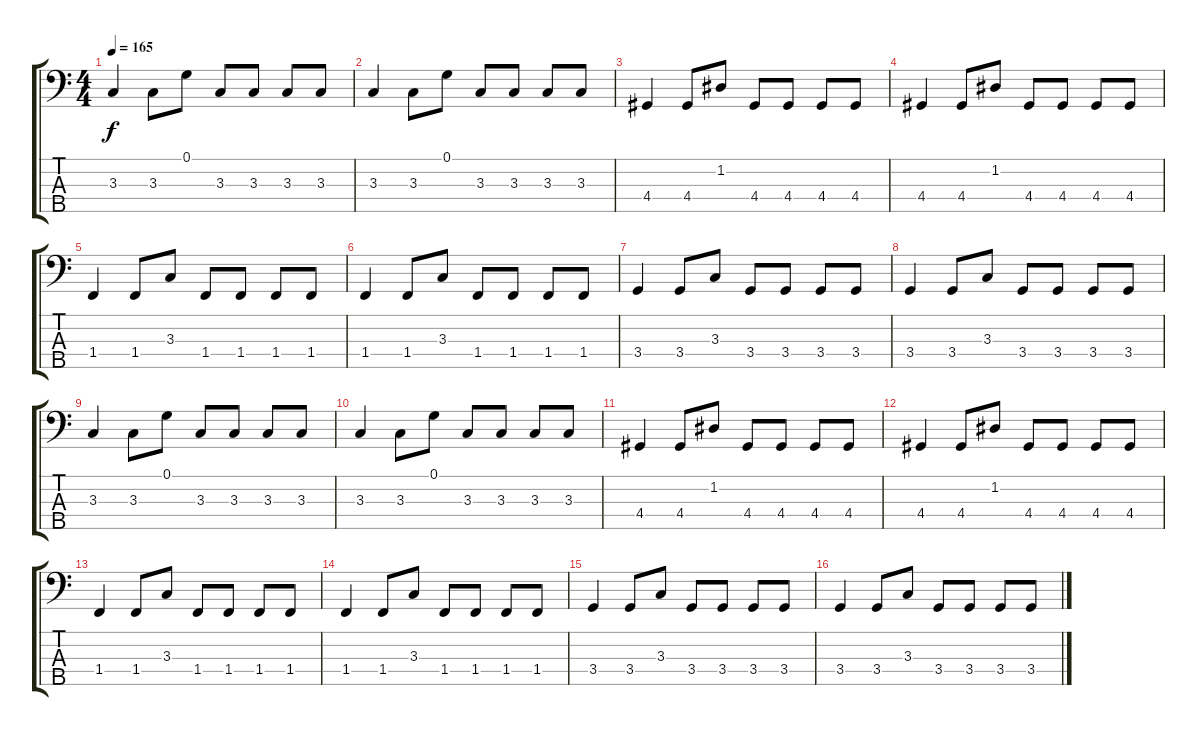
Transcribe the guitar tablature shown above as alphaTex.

\track "" {instrument electricbassfinger}
\staff {score tabs}
\tuning (G2 D2 A1 E1 B0) {hide}
\ts (4 4)
\tempo 165
\clef f4
\ks c
3.3.4{dy f} 3.3.8 0.1.8 3.3.8 3.3.8 3.3.8 3.3.8 |
3.3.4 3.3.8 0.1.8 3.3.8 3.3.8 3.3.8 3.3.8 |
4.4.4 4.4.8 1.2.8 4.4.8 4.4.8 4.4.8 4.4.8 |
4.4.4 4.4.8 1.2.8 4.4.8 4.4.8 4.4.8 4.4.8 |
1.4.4 1.4.8 3.3.8 1.4.8 1.4.8 1.4.8 1.4.8 |
1.4.4 1.4.8 3.3.8 1.4.8 1.4.8 1.4.8 1.4.8 |
3.4.4 3.4.8 3.3.8 3.4.8 3.4.8 3.4.8 3.4.8 |
3.4.4 3.4.8 3.3.8 3.4.8 3.4.8 3.4.8 3.4.8 |
3.3.4 3.3.8 0.1.8 3.3.8 3.3.8 3.3.8 3.3.8 |
3.3.4 3.3.8 0.1.8 3.3.8 3.3.8 3.3.8 3.3.8 |
4.4.4 4.4.8 1.2.8 4.4.8 4.4.8 4.4.8 4.4.8 |
4.4.4 4.4.8 1.2.8 4.4.8 4.4.8 4.4.8 4.4.8 |
1.4.4 1.4.8 3.3.8 1.4.8 1.4.8 1.4.8 1.4.8 |
1.4.4 1.4.8 3.3.8 1.4.8 1.4.8 1.4.8 1.4.8 |
3.4.4 3.4.8 3.3.8 3.4.8 3.4.8 3.4.8 3.4.8 |
3.4.4 3.4.8 3.3.8 3.4.8 3.4.8 3.4.8 3.4.8
